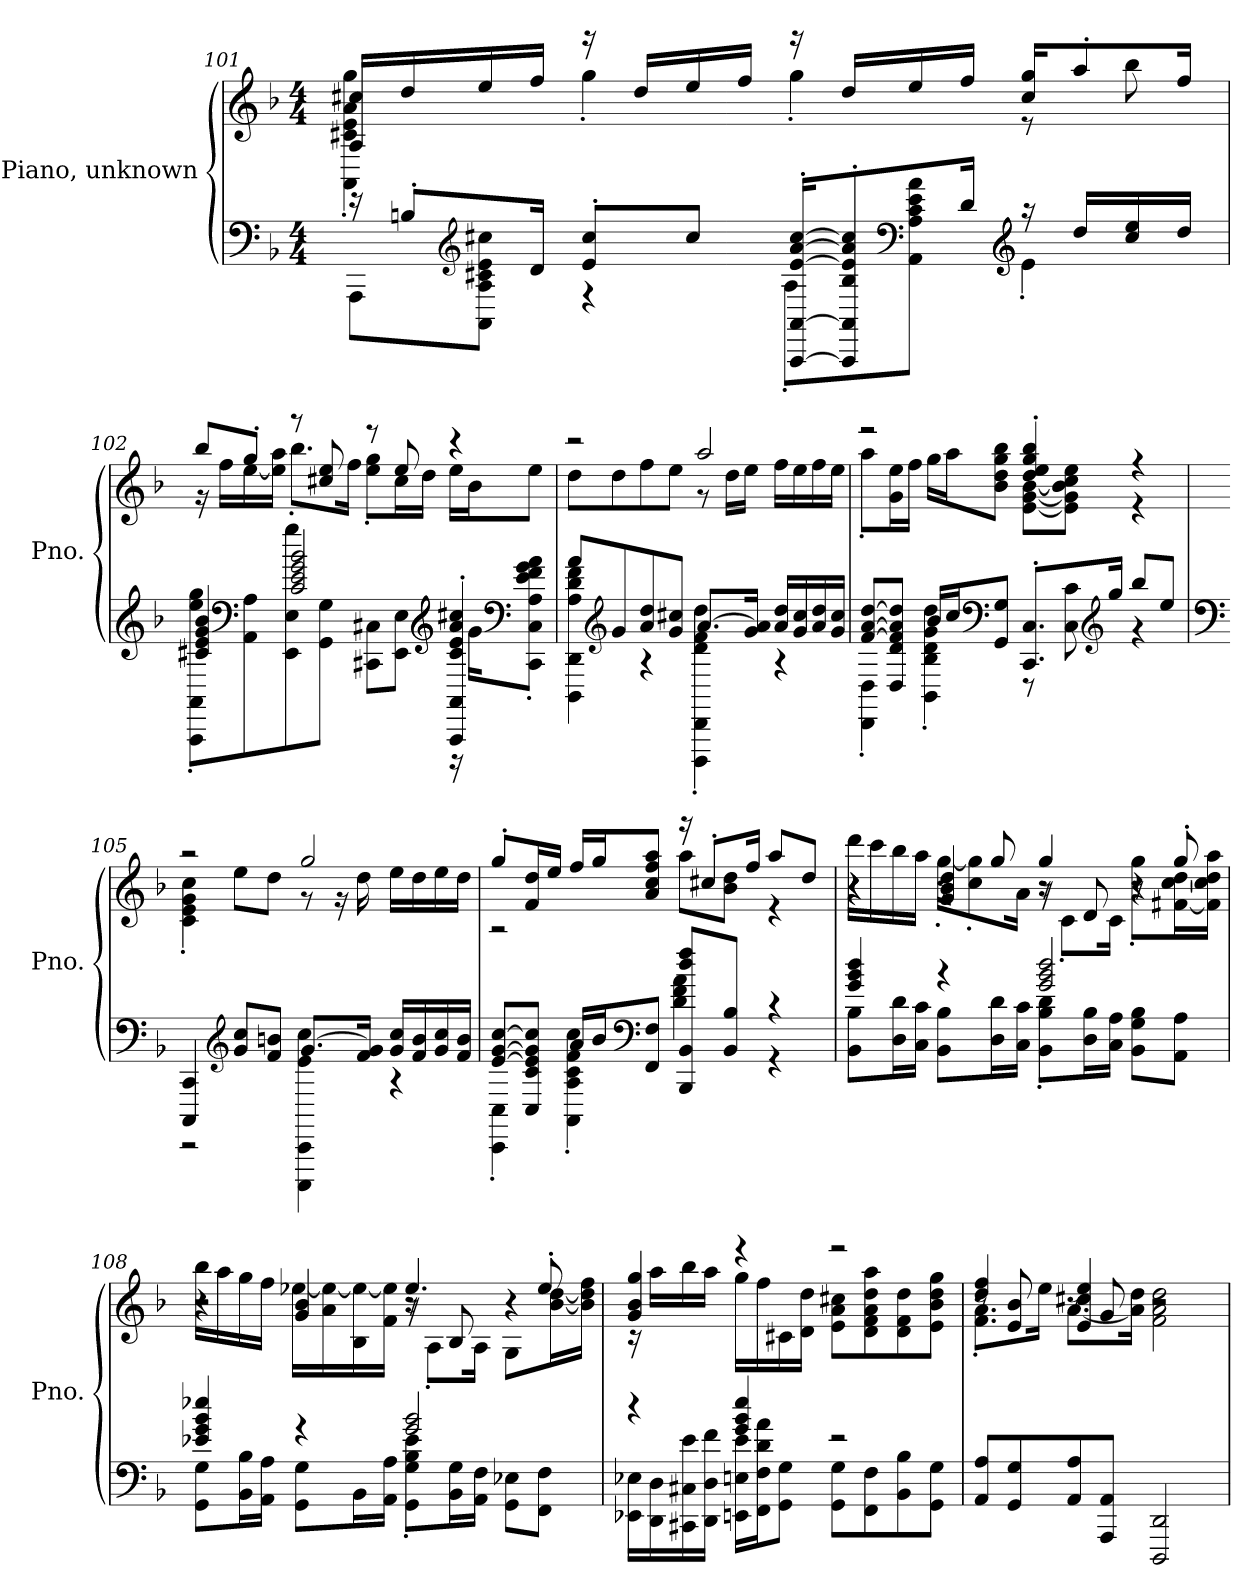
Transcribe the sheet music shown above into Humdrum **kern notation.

**kern	**kern
*part1	*part1
*staff2	*staff1
*I"Piano, unknown	*
*I'Pno.	*
!!LO:LB:g=z
*clefF4	*clefG2
*k[b-]	*k[b-]
*M4/4	*M4/4
=101	=101
*^	*^
16r	8AAA\L	16A/ 16cc#X/LL	4AA\' 4c#X\' 4e\' 4a\' 4gg\'
8Bn'/L	.	16dd/	.
*clefG2	*	*	*
.	8AA\ 8A\ 8c#X\ 8e\ 8cc#X\J	16ee/	.
16d/Jk	.	16ff/JJ	.
8e/' 8cc#/'L	4r	16r	4gg'\
.	.	16dd/LL	.
8cc#/J	.	16ee/	.
.	.	16ff/JJ	.
[16AAA/' [16AA/' [16e/' [16a/' [16cc#/'KL	8A'\L	16r	4gg'\
8AAA/]' 8AA/]' 8B/' 8e/]' 8a/]' 8cc#/]'	.	16dd/LL	.
*clefF4	*	*	*
.	8AA\ 8A\ 8c#\ 8e\ 8a\J	16ee/	.
16d/Jk	.	16ff/JJ	.
*clefG2	*	*	*
16r	4e'\	16cc#/ 16gg/KL	8r
16dd/LL	.	8aa'/	.
16cc#/ 16ee/	.	.	8bb-\
16dd/JJ	.	16ff/Jk	.
!!LO:LB:g=z	!!
=102	=102	=102	=102
4c#X/ 4e/ 4g/ 4b-/	8AAA\' 8AA\' 8ee\' 8gg\'L	8bb-/L	16r
.	.	.	16ff\LL
*clefF4	*	*	*
.	8AA\ 8A\	8gg'/J	[16ee\
.	.	.	16ee\] 16aa\JJ
2c#/ 2e/ 2g/ 2b-/	8EE\ 8E\ 8gg\	8r	8.bb-'\L
.	8GG\ 8G\J	8cc#X/ 8ee/	.
.	.	.	16ff\Jk
.	8CC#X\ 8C#X\L	8r	8ee\' 8gg\'L
.	8EE\ 8E\J	8ee/	16cc#\L
.	.	.	16dd\JJ
*clefG2	*	*	*
4AAA/' 4AA/' 4c#/' 4e/' 4a/' 4cc#X/'	16r	4r	16ee\LL
.	16g\KL	.	16b-\J
*clefF4	*	*	*
.	8CC#\' 8C#\' 8A\' 8e\' 8f\' 8g\' 8a\'J	.	8ee\J
=103	=103	=103	=103
8a/L	4DDD\ 4DD\ 4A\ 4d\ 4f\	2r	8dd\L
*clefG2	*	*	*
8g/	.	.	8dd\
8a/ 8dd/	4r	.	8ff\
8g/ 8cc#X/J	.	.	8ee\J
[8.a/L	4DDD\' 4DD\' 4d\' 4f\' 4dd\'	2aa/	8r
.	.	.	16dd\LL
16g/ 16a/]Jk	.	.	16ee\JJ
16a/ 16dd/LL	4r	.	16ff\LL
16g/ 16cc#/	.	.	16ee\
16a/ 16dd/	.	.	16ff\
16g/ 16cc#/JJ	.	.	16ee\JJ
!!LO:LB:g=z	!!
=104	=104	=104	=104
[8f/ [8a/ [8dd/L	4DD\' 4D\'	2r	8aa'\L
8D/ 8d/ 8f/] 8a/] 8dd/]J	.	.	16g\ 16ee\L
.	.	.	16ff\JJ
16b-/LL	4BB-\' 4B-\' 4d\' 4g\' 4dd\'	.	16gg\LL
16cc/J	.	.	16aa\J
*clefF4	*	*	*
8GG/ 8G/J	.	.	8b-\ 8dd\ 8gg\ 8bb-\J
8.CC/' 8.C/'L	8r	4dd/' 4ee/' 4gg/' 4bb-/'	[8e\ [8g\ [8b-\L
.	8C\ 8c\	.	8e\] 8g\] 8b-\] 8cc\ 8ee\J
*clefG2	*	*	*
16gg/Jk	.	.	.
8bb-/L	4r	4r	4r
8ee/J	.	.	.
=105	=105	=105	=105
*clefF4	*	*	*
4CCC/ 4CC/	2r	2r	4c\' 4e\' 4g\' 4cc\'
*clefG2	*	*	*
8g/ 8cc/L	.	.	8ee\L
8f/ 8bn/J	.	.	8dd\J
[8.g/L	4CCC\ 4CC\ 4e\ 4cc\	2gg/	8r
.	.	.	16r
16f/ 16g/]Jk	.	.	16dd\
16g/ 16cc/LL	4r	.	16ee\LL
16f/ 16b/	.	.	16dd\
16g/ 16cc/	.	.	16ee\
16f/ 16b/JJ	.	.	16dd\JJ
!!LO:LB:g=z	!!
=106	=106	=106	=106
[8e/ [8g/ [8cc/L	4CC\' 4C\'	8gg'/L	2r
8C/ 8c/ 8e/] 8g/] 8cc/]J	.	16f/ 16dd/L	.
.	.	16ee/JJ	.
16a/LL	4AA\' 4A\' 4c\' 4f\' 4cc\'	16ff/LL	.
16b-/J	.	16gg/J	.
*clefF4	*	*	*
8FF/ 8F/J	.	8a/ 8cc/ 8ff/ 8aa/J	.
8BBB-/ 8BB-/ 8dd/ 8ff/L	4d\ 4f\ 4a\	16r	8aa\L
.	.	8cc#X'/L	.
8BB-/ 8B-/J	.	.	8b-\ 8dd\J
.	.	16ff/Jk	.
4r	4r	8aa/L	4r
.	.	8dd/J	.
=107	=107	=107	=107
*	*	*	*^
4g/ 4b-/ 4dd/	8BB-\ 8B-\L	4r	16ddd\LL	4r
.	.	.	16ccc\	.
.	16D\ 16d\L	.	16bb-\	.
.	16C\ 16c\JJ	.	16aa\JJ	.
4r	8BB-\ 8B-\L	8r	[16gg'\KL	4g/ 4b-/ 4dd/
.	.	.	8cc\' 8gg\]'	.
.	16D\ 16d\L	8gg/	.	.
.	16C\ 16c\JJ	.	16a\Jk	.
2g/ 2b-/ 2dd/	8BB-\' 8B-\' 8d\'L	4gg/	16r	8r
.	.	.	8c'\L	.
.	16D\ 16B-\L	.	.	8d/
.	16C\ 16A\JJ	.	16c\Jk	.
.	8BB-\ 8G\ 8B-\L	8r	8gg'\L	4r
.	8AA\ 8A\J	8gg'/	[16f#X\ [16cc\ [16dd\L	.
.	.	.	16f#\] 16cc\] 16dd\] 16aa\JJ	.
!!LO:PB:g=z	!!	!!
=108	=108	=108	=108	=108
4e-X/ 4g/ 4b-/ 4ee-X/	8GG\ 8G\L	4r	16bb-\LL	2r
.	.	.	16aa\	.
.	16BB-\ 16B-\L	.	16gg\	.
.	16AA\ 16A\JJ	.	16ff\JJ	.
4r	8GG\ 8G\L	4g/ 4b-/	[16ee-X\LL	.
.	.	.	16a\ 16ee-\_	.
.	16BB-\L	.	16B-\ 16ee-\_	.
.	16AA\ 16A\JJ	.	16f\ 16ee-\]JJ	.
2g/ 2b-/	8GG\' 8G\' 8B-\' 8e-\'L	4.ee-/	16r	8r
.	.	.	8A'\L	.
.	16BB-\ 16G\L	.	.	8B-/
.	16AA\ 16F\JJ	.	16A\Jk	.
.	8GG\ 8E-X\L	.	8G\L	4r
.	8FF\ 8F\J	8ee-'/	[16b-\ [16dd\L	.
.	.	.	16b-\] 16dd\] 16ff\JJ	.
*	*	*	*v	*v
=109	=109	=109	=109
4r	16EE-X\ 16E-X\LL	4g/ 4b-/ 4gg/	16r
.	16DD\ 16D\	.	16aa\LL
.	16CC#X\ 16C#X\ 16e\	.	16bb-\
.	16DD\ 16D\ 16f\JJ	.	16aa\JJ
4g/ 4b-/ 4ee/	16EEn\ 16En\ 16e\LL	4r	16gg\LL
.	16FF\ 16F\ 16d\ 16a\J	.	16ff\
.	8GG\ 8G\J	.	16c#X\
.	.	.	16d\ 16dd\JJ
2r	8GG\ 8G\L	2r	8e\ 8a\ 8cc#X\L
.	8FF\ 8F\	.	8d\ 8f\ 8a\ 8dd\ 8aa\
.	8BB-\ 8B-\	.	8d\ 8f\ 8dd\
.	8GG\ 8G\J	.	8e\ 8b-\ 8dd\ 8gg\J
*v	*v	*	*
!!LO:LB:g=z
=110	=110	=110
*	*	*^
8AA/ 8A/L	4dd/ 4ff/	8.f\' 8.a\'L	8r
8GG/ 8G/	.	.	8e/ 8b-/
.	.	16ee\Jk	.
8AA/ 8A/	8r	[8.a\L	4e/ 4cc#X/ 4ee/
8AAA/ 8AA/J	8g/	.	.
.	.	16a\] 16dd\Jk	.
2DDD/ 2DD/	2r	2f\ 2a\ 2dd\	2r
*	*v	*v	*v
=	=
*-	*-
